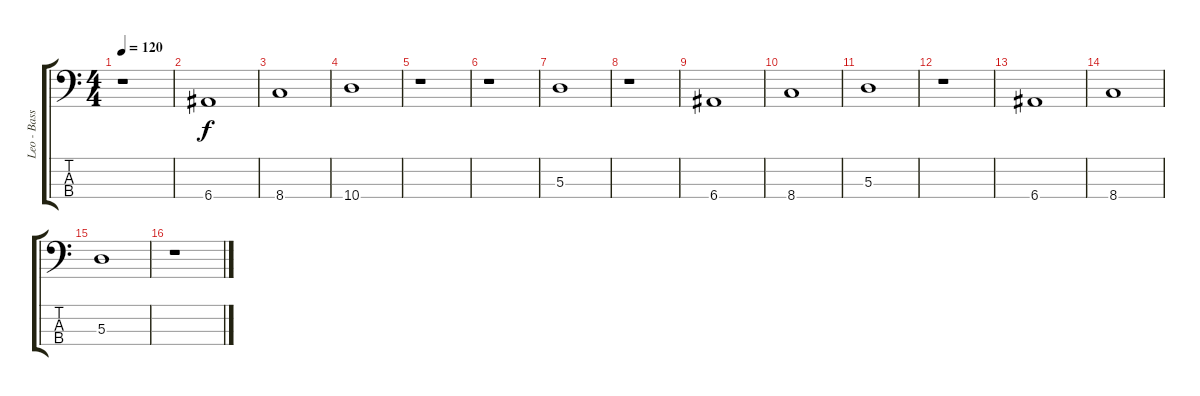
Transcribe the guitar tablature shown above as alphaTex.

\track ("Leo - Bass" "Leo - Bass") {instrument electricbasspick}
\staff {score tabs}
\tuning (G2 D2 A1 E1) {hide}
\ts (4 4)
\tempo 120
\clef f4
\ks c
r.1{dy f} |
6.4.1 |
8.4.1 |
10.4.1 |
r.1 |
r.1 |
5.3.1 |
r.1 |
6.4.1 |
8.4.1 |
5.3.1 |
r.1 |
6.4.1 |
8.4.1 |
5.3.1 |
r.1
